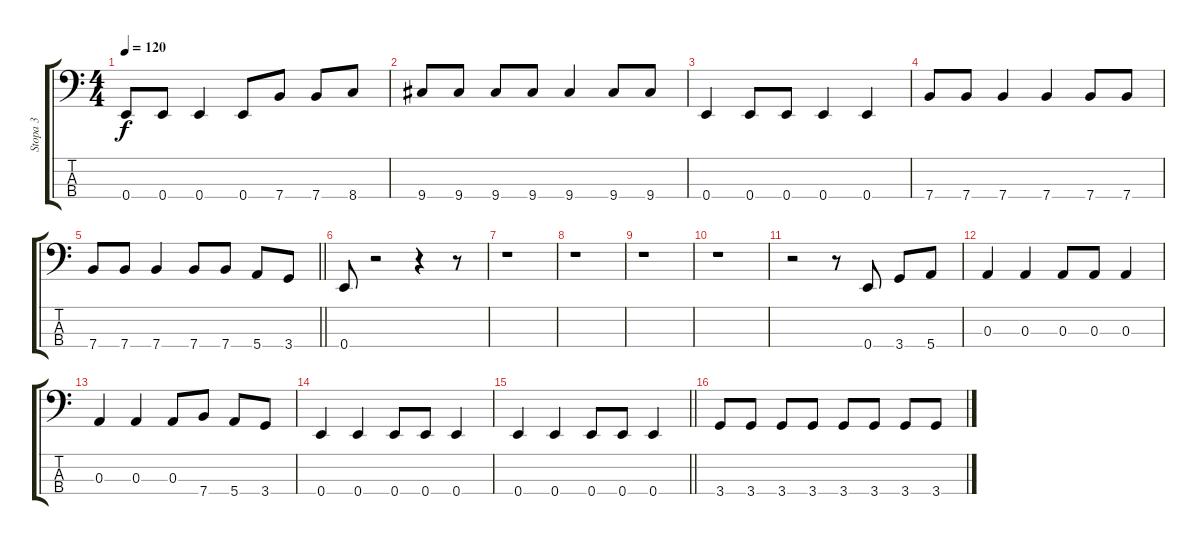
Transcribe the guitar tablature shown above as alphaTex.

\track ("Stopa 3" "Stopa 3") {instrument electricbassfinger}
\staff {score tabs}
\tuning (G2 D2 A1 E1) {hide}
\ts (4 4)
\tempo 120
\clef f4
\ks c
0.4.8{dy f} 0.4.8 0.4.4 0.4.8 7.4.8 7.4.8 8.4.8 |
9.4.8 9.4.8 9.4.8 9.4.8 9.4.4 9.4.8 9.4.8 |
0.4.4 0.4.8 0.4.8 0.4.4 0.4.4 |
7.4.8 7.4.8 7.4.4 7.4.4 7.4.8 7.4.8 |
\barLineRight lightlight
7.4.8 7.4.8 7.4.4 7.4.8 7.4.8 5.4.8 3.4.8 |
\section ("" "")
0.4.8 r.2 r.4 r.8 |
r.1 |
r.1 |
r.1 |
r.1 |
r.2 r.8 0.4.8 3.4.8 5.4.8 |
0.3.4 0.3.4 0.3.8 0.3.8 0.3.4 |
0.3.4 0.3.4 0.3.8 7.4.8 5.4.8 3.4.8 |
0.4.4 0.4.4 0.4.8 0.4.8 0.4.4 |
\barLineRight lightlight
0.4.4 0.4.4 0.4.8 0.4.8 0.4.4 |
3.4.8 3.4.8 3.4.8 3.4.8 3.4.8 3.4.8 3.4.8 3.4.8
